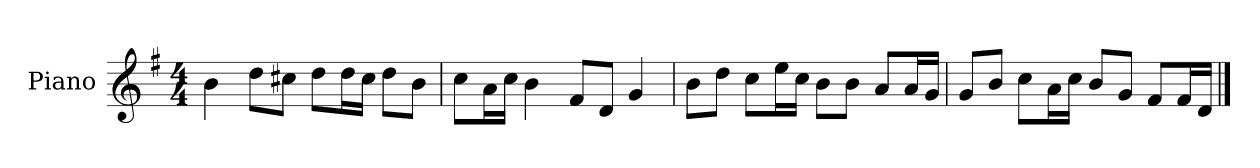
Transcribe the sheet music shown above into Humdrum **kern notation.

**kern
*part1
*staff1
*I"Piano
*I'P-no
*clefG2
*k[f#]
*M4/4
*MM90
=1
4b\
8dd\L
8cc#X\J
8dd\L
16dd\L
16cc#\JJ
8dd\L
8b\J
=2
8cc\L
16a\L
16cc\JJ
4b\
8f#/L
8d/J
4g/
=3
8b\L
8dd\J
8cc\L
16ee\L
16cc\JJ
8b\L
8b\J
8a/L
16a/L
16g/JJ
=4
8g/L
8b/J
8cc\L
16a\L
16cc\JJ
8b/L
8g/J
8f#/L
16f#/L
16d/JJ
==
*-
